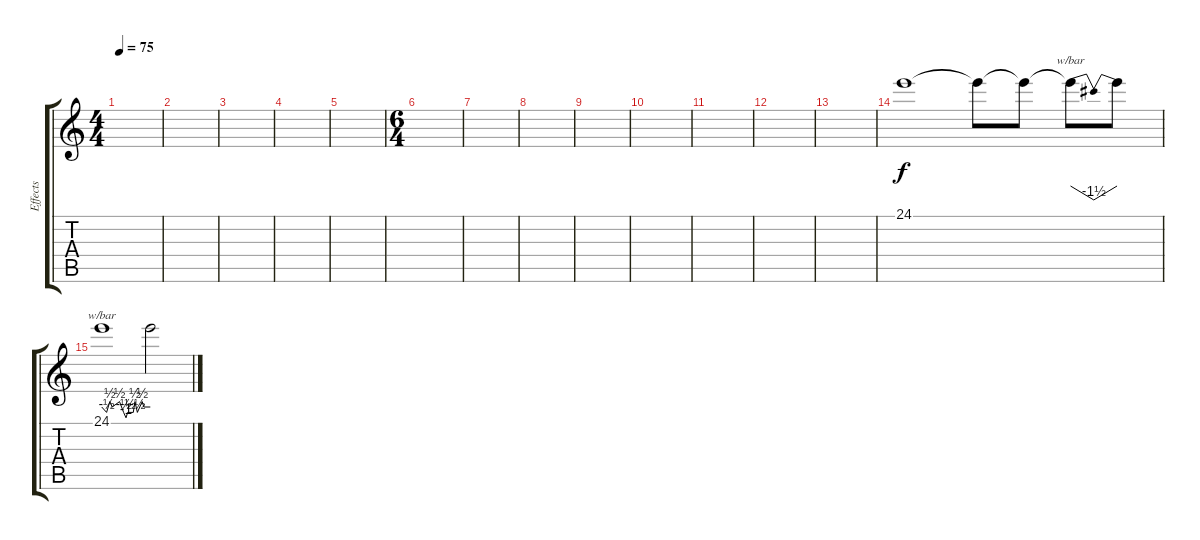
\track ("Effects" "Effects") {instrument pad7halo}
\staff {score tabs}
\tuning (E4 B3 G3 D3 A2 E2) {hide}
\ts (4 4)
\tempo 75
\clef g2
\ks c
|
|
|
|
|
\ts (6 4)
|
|
|
|
|
|
|
|
24.1.1 24.1{t}.8 24.1{t}.8 24.1{t}.8{tbe (dip default 0 0 31 -6 60 0)} 24.1{t}.8 |
24.1.1{tbe (custom default 0 0 6 -2 10 2 13 0 22 2 27 -2 30 -4 32 -2 39 -2 41 2 44 -2 50 2 52 0 60 0)} 24.1{t}.2
